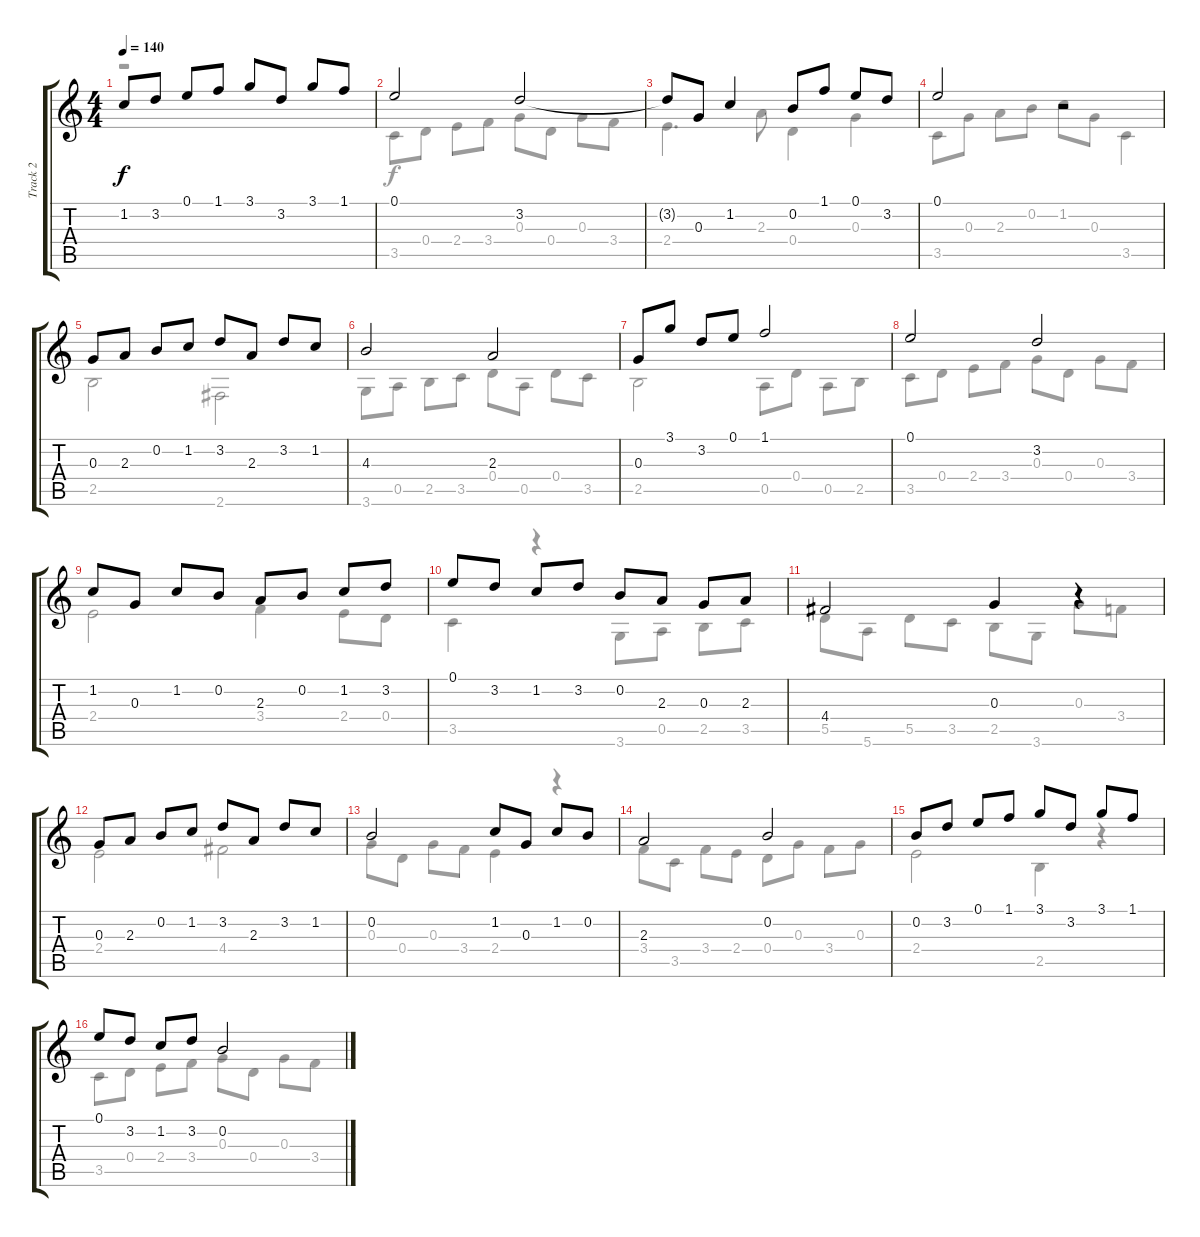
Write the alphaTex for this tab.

\track ("Track 2" "Track 2") {instrument acousticguitarnylon}
\staff {score tabs}
\tuning (E4 B3 G3 D3 A2 E2) {hide}
\voice
\ts (4 4)
\tempo 140
\clef g2
\ks c
1.2.8{dy f instrument acousticguitarnylon} 3.2.8 0.1.8 1.1.8 3.1.8 3.2.8 3.1.8 1.1.8 |
0.1.2 3.2.2 |
3.2{t}.8 0.3.8 1.2.4 0.2.8 1.1.8 0.1.8 3.2.8 |
0.1.2 r.2 |
0.3.8 2.3.8 0.2.8 1.2.8 3.2.8 2.3.8 3.2.8 1.2.8 |
4.3.2 2.3.2 |
0.3.8 3.1.8 3.2.8 0.1.8 1.1.2 |
0.1.2 3.2.2 |
1.2.8 0.3.8 1.2.8 0.2.8 2.3.8 0.2.8 1.2.8 3.2.8 |
0.1.8 3.2.8 1.2.8 3.2.8 0.2.8 2.3.8 0.3.8 2.3.8 |
4.4.2 0.3.4 r.4 |
0.3.8 2.3.8 0.2.8 1.2.8 3.2.8 2.3.8 3.2.8 1.2.8 |
0.2.2 1.2.8 0.3.8 1.2.8 0.2.8 |
2.3.2 0.2.2 |
0.2.8 3.2.8 0.1.8 1.1.8 3.1.8 3.2.8 3.1.8 1.1.8 |
0.1.8 3.2.8 1.2.8 3.2.8 0.2.2
\voice
\clef g2
\ottava regular
\simile none
\ks c
r.1{dy f} |
3.5.8 0.4.8 2.4.8 3.4.8 0.3.8 0.4.8 0.3.8 3.4.8 |
2.4.4{d} 2.3.8 0.4.4 0.3.4 |
3.5.8 0.3.8 2.3.8 0.2.8 1.2.8 0.3.8 3.5.4 |
2.5.2 2.6.2 |
3.6.8 0.5.8 2.5.8 3.5.8 0.4.8 0.5.8 0.4.8 3.5.8 |
2.5.2 0.5.8 0.4.8 0.5.8 2.5.8 |
3.5.8 0.4.8 2.4.8 3.4.8 0.3.8 0.4.8 0.3.8 3.4.8 |
2.4.2 3.4.4 2.4.8 0.4.8 |
3.5.4 r.4 3.6.8 0.5.8 2.5.8 3.5.8 |
5.5.8 5.6.8 5.5.8 3.5.8 2.5.8 3.6.8 0.3.8 3.4.8 |
2.4.2 4.4.2 |
0.3.8 0.4.8 0.3.8 3.4.8 2.4.4 r.4 |
3.4.8 3.5.8 3.4.8 2.4.8 0.4.8 0.3.8 3.4.8 0.3.8 |
2.4.2 2.5.4 r.4 |
3.5.8 0.4.8 2.4.8 3.4.8 0.3.8 0.4.8 0.3.8 3.4.8
